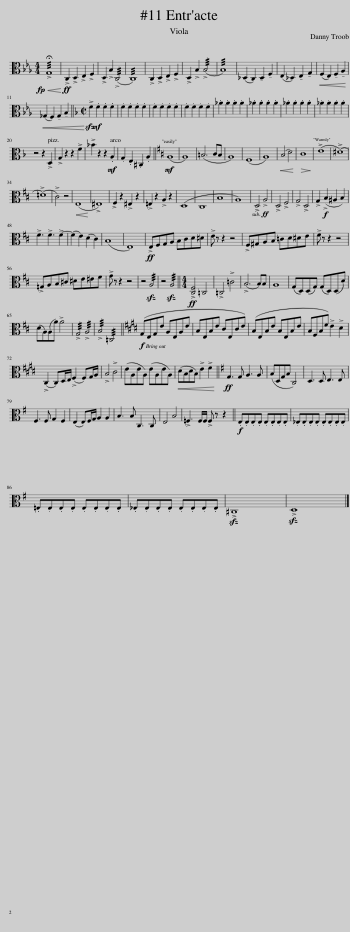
X:1
L:1/8
M:4/4
I:linebreak $
K:Eb
V:1 alto
V:1
!<(! !///!!>!!fermata!G,8!<)! |!ff! !>!C,2 !>!D,2 !>!E,2 !>!F,2 | !>!D,2 !>!B,2 (!///!!>!C,4 | !///!C,8) | !>!C,2 !>!D,2 !>!E,2 !>!F,2 | %5
 !>!D,2 !>!B,2 (!///!!>!B,4 | !///!B,8) | (_D,2 C,2) !tenuto!D,2 !tenuto!F,2 | (E,2 _D,2) !tenuto!E,2 !tenuto!G,2 |!<(! (F,2 E,2) !tenuto!F,2 !tenuto!A,2!<)! |$ %10
!<(! (_G,2 F,2) !tenuto!G,2 !tenuto!B,2!<)! ||[K:F][M:2/2]!sfz! !>!F2!mf! .F2 .F2 .F2 | .F2 .F2 .F2 .F2 | .F2 .F2 .F2 .F2 | .F2 .F2 .F2 .F2 | %15
 ._A2 .A2 .A2 .A2 | ._A2 .A2 .A2 .A2 | ._A2 .A2 .A2 .A2 | ._A2 .A2 .A2 .A2 |$ z4 z2 !>!D,2 | %20
 !>!G,2 z2 z2 !>!F2 | !>!_B2 z2 z2!mf! .A,2 | .G,2 .E,2 .^C,2 .A,2 ||[K:D]!mf! (A,8 | A,8) | %25
 (=B,6 CB, | A,8) | (F,8 | A,8) |!<(! (B,4 D4)!<)! | %30
!>(! C8!>)! | (!>!E8 | (!>!^D8) |$ (!>!=D8) | !>!C4) z4 | %35
!<(! (E,8!<)! | !>!^E,8) | !>!F,2 z2 !>!^E,2 z2 | !>!=E,2 z2 !>!A,2 z2 | (D,8 | %40
 C,8 | B,8 | A,8) | !>!D,4!ff! !>!A,4 | !>!D,4 !>!F,4 | %45
 !>!G,4 !>!D,4 | !>!G,2!f! (!>!B,2 ^A,2 B,2) |$ !>!F3 !>!F3 !>!F2- | (F2 E2) (D2 C2) | (B,8 | %50
 E,8) |!ff! !>!E,F,G,A, B,CD^D | !>!E z z2 z4 | !>!F,^G,A,B, =CD^DE | !>!F z z2 z4 |$ %55
 !>!=G,A,B,^C ^DE^EF | !>!G z z2 z4 | z4!sfz! !///!A,4 | z4!sfz! !///!A,4 ||[M:4/4]!ff! !>![C,F,]4 =C,4 | %60
 !>!=C,4 !>!=C4 | (!>!B,6 B,)B, | A,8 | (G,D,)(D,G,) (G,D,)(D,D) |$ (DA,)(A,A) !>!A4 | %65
 !///!!>!G,4 !///!!>!A,4 | !///!!>!B,4 !///!=C,4 ||[K:E]!f! (G,E,G,E A,E,A,E | B,E,B,E CE,CE) | (B,E,B,E B,E,B,E | %70
 B,F,B,F) !>!E2 !>!D2 |$ (!>!C,2 C,)D,/E,/ (!>!F,2 F,)G,/A,/ | !>!B,4 !>!C4 | (EA,EA,) (EA,EA,) |!<(! (DB,DB,) !>!E2 !>!F2!<)! || %75
[K:G]!ff! G,3 G, A,3 A, | (B,D,G,B, C,4) | D,3 D, E,3 E, |$ F,3 F, G,2 F,2 | (E,2 E,)F,/G,/ A,2 A,2 | %80
 B,3 B, C,3 C, | E,4 B,4 | !>!=F,3 F,/F,/ !>!F, z z2 ||!f! .E,.E,.E,.E, .E,.E,.E,.E, | ._E,.E,.E,.E, .E,.E,.E,.E, |$ %85
 .=E,.E,.E,.E, .E,.E,.E,.E, | ._E,.E,.E,.E, .E,.E,.E,.E, |!sfz! !>!^C,8 |!sfz! !>!D,8 |] %89
